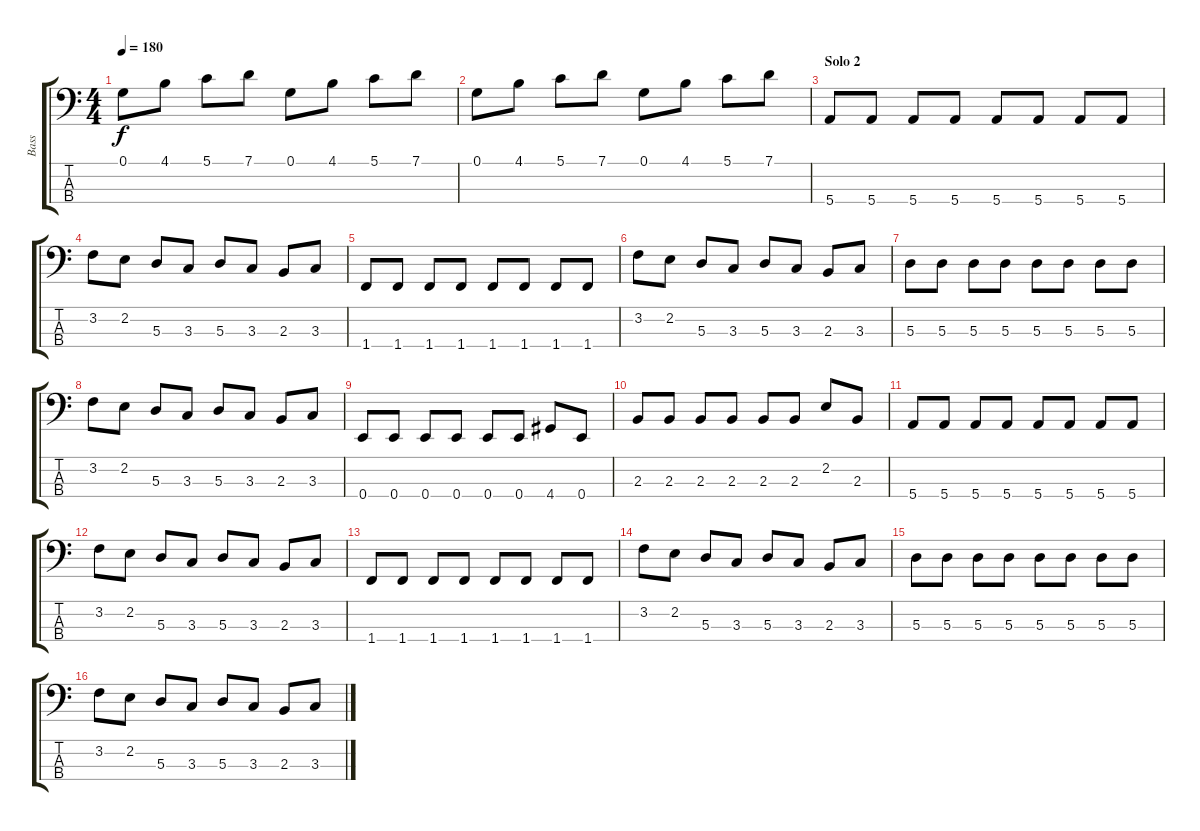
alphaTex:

\track ("Bass" "Bass") {instrument electricbasspick}
\staff {score tabs}
\tuning (G2 D2 A1 E1) {hide}
\ts (4 4)
\tempo 180
\clef f4
\ks c
0.1.8{dy f} 4.1.8 5.1.8 7.1.8 0.1.8 4.1.8 5.1.8 7.1.8 |
0.1.8 4.1.8 5.1.8 7.1.8 0.1.8 4.1.8 5.1.8 7.1.8 |
\section ("" "Solo 2")
5.4.8 5.4.8 5.4.8 5.4.8 5.4.8 5.4.8 5.4.8 5.4.8 |
3.2.8 2.2.8 5.3.8 3.3.8 5.3.8 3.3.8 2.3.8 3.3.8 |
1.4.8 1.4.8 1.4.8 1.4.8 1.4.8 1.4.8 1.4.8 1.4.8 |
3.2.8 2.2.8 5.3.8 3.3.8 5.3.8 3.3.8 2.3.8 3.3.8 |
5.3.8 5.3.8 5.3.8 5.3.8 5.3.8 5.3.8 5.3.8 5.3.8 |
3.2.8 2.2.8 5.3.8 3.3.8 5.3.8 3.3.8 2.3.8 3.3.8 |
0.4.8 0.4.8 0.4.8 0.4.8 0.4.8 0.4.8 4.4.8 0.4.8 |
2.3.8 2.3.8 2.3.8 2.3.8 2.3.8 2.3.8 2.2.8 2.3.8 |
5.4.8 5.4.8 5.4.8 5.4.8 5.4.8 5.4.8 5.4.8 5.4.8 |
3.2.8 2.2.8 5.3.8 3.3.8 5.3.8 3.3.8 2.3.8 3.3.8 |
1.4.8 1.4.8 1.4.8 1.4.8 1.4.8 1.4.8 1.4.8 1.4.8 |
3.2.8 2.2.8 5.3.8 3.3.8 5.3.8 3.3.8 2.3.8 3.3.8 |
5.3.8 5.3.8 5.3.8 5.3.8 5.3.8 5.3.8 5.3.8 5.3.8 |
3.2.8 2.2.8 5.3.8 3.3.8 5.3.8 3.3.8 2.3.8 3.3.8
